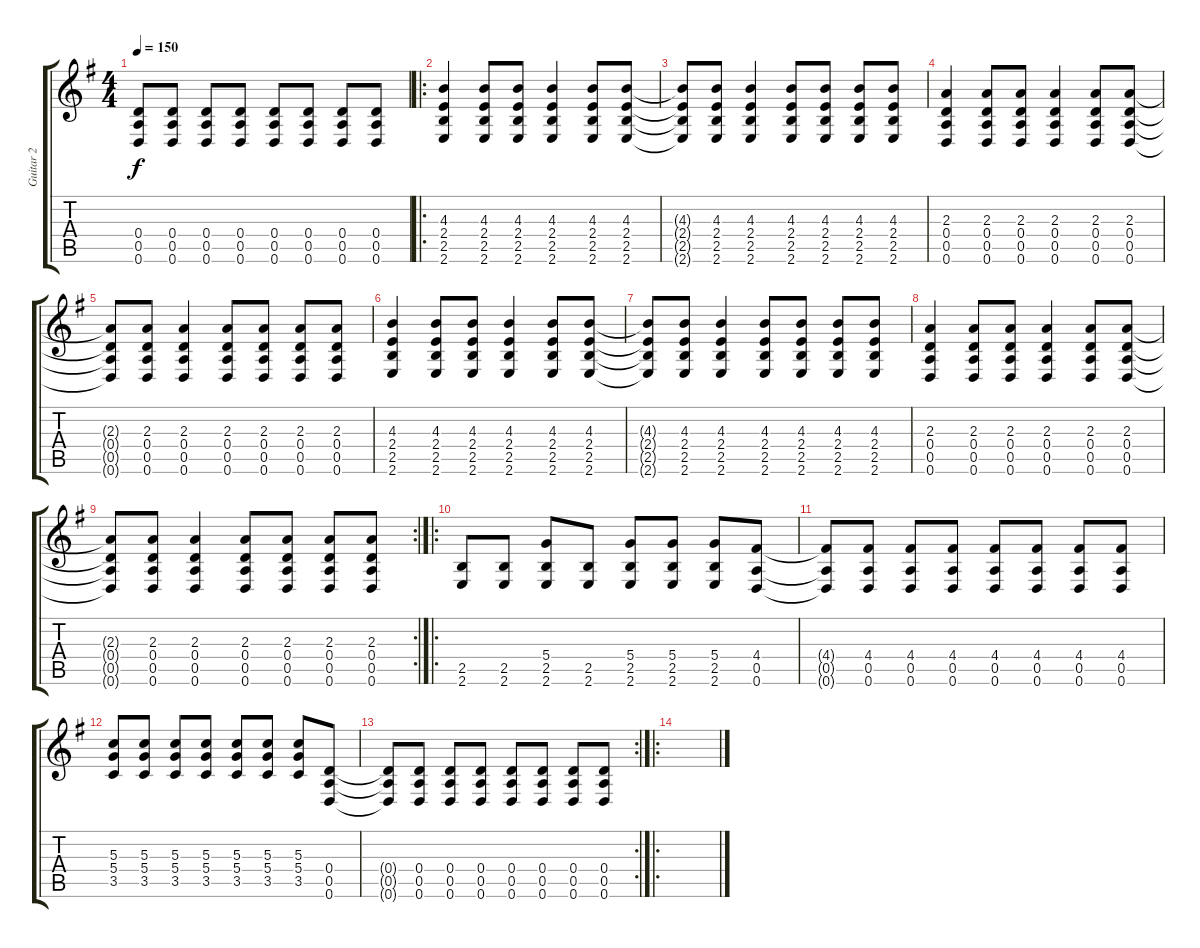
\track ("Guitar 2" "Guitar 2") {instrument distortionguitar}
\staff {score tabs}
\tuning (E4 B3 G3 D3 A2 D2) {hide}
\ts (4 4)
\tempo 150
\clef g2
\ks g
(0.4 0.5 0.6).8{dy f} (0.4 0.5 0.6).8 (0.4 0.5 0.6).8 (0.4 0.5 0.6).8 (0.4 0.5 0.6).8 (0.4 0.5 0.6).8 (0.4 0.5 0.6).8 (0.4 0.5 0.6).8 |
\ro
(4.3 2.4 2.5 2.6).4 (4.3 2.4 2.5 2.6).8 (4.3 2.4 2.5 2.6).8 (4.3 2.4 2.5 2.6).4 (4.3 2.4 2.5 2.6).8 (4.3 2.4 2.5 2.6).8 |
(4.3{t} 2.4{t} 2.5{t} 2.6{t}).8 (4.3 2.4 2.5 2.6).8 (4.3 2.4 2.5 2.6).4 (4.3 2.4 2.5 2.6).8 (4.3 2.4 2.5 2.6).8 (4.3 2.4 2.5 2.6).8 (4.3 2.4 2.5 2.6).8 |
(2.3 0.4 0.5 0.6).4 (2.3 0.4 0.5 0.6).8 (2.3 0.4 0.5 0.6).8 (2.3 0.4 0.5 0.6).4 (2.3 0.4 0.5 0.6).8 (2.3 0.4 0.5 0.6).8 |
(2.3{t} 0.4{t} 0.5{t} 0.6{t}).8 (2.3 0.4 0.5 0.6).8 (2.3 0.4 0.5 0.6).4 (2.3 0.4 0.5 0.6).8 (2.3 0.4 0.5 0.6).8 (2.3 0.4 0.5 0.6).8 (2.3 0.4 0.5 0.6).8 |
(4.3 2.4 2.5 2.6).4 (4.3 2.4 2.5 2.6).8 (4.3 2.4 2.5 2.6).8 (4.3 2.4 2.5 2.6).4 (4.3 2.4 2.5 2.6).8 (4.3 2.4 2.5 2.6).8 |
(4.3{t} 2.4{t} 2.5{t} 2.6{t}).8 (4.3 2.4 2.5 2.6).8 (4.3 2.4 2.5 2.6).4 (4.3 2.4 2.5 2.6).8 (4.3 2.4 2.5 2.6).8 (4.3 2.4 2.5 2.6).8 (4.3 2.4 2.5 2.6).8 |
(2.3 0.4 0.5 0.6).4 (2.3 0.4 0.5 0.6).8 (2.3 0.4 0.5 0.6).8 (2.3 0.4 0.5 0.6).4 (2.3 0.4 0.5 0.6).8 (2.3 0.4 0.5 0.6).8 |
\rc 2
(2.3{t} 0.4{t} 0.5{t} 0.6{t}).8 (2.3 0.4 0.5 0.6).8 (2.3 0.4 0.5 0.6).4 (2.3 0.4 0.5 0.6).8 (2.3 0.4 0.5 0.6).8 (2.3 0.4 0.5 0.6).8 (2.3 0.4 0.5 0.6).8 |
\ro
(2.5 2.6).8 (2.5 2.6).8 (5.4 2.5 2.6).8 (2.5 2.6).8 (5.4 2.5 2.6).8 (5.4 2.5 2.6).8 (5.4 2.5 2.6).8 (4.4 0.5 0.6).8 |
(4.4{t} 0.5{t} 0.6{t}).8 (4.4 0.5 0.6).8 (4.4 0.5 0.6).8 (4.4 0.5 0.6).8 (4.4 0.5 0.6).8 (4.4 0.5 0.6).8 (4.4 0.5 0.6).8 (4.4 0.5 0.6).8 |
(5.3 5.4 3.5).8 (5.3 5.4 3.5).8 (5.3 5.4 3.5).8 (5.3 5.4 3.5).8 (5.3 5.4 3.5).8 (5.3 5.4 3.5).8 (5.3 5.4 3.5).8 (0.4 0.5 0.6).8 |
\rc 2
(0.4{t} 0.5{t} 0.6{t}).8 (0.4 0.5 0.6).8 (0.4 0.5 0.6).8 (0.4 0.5 0.6).8 (0.4 0.5 0.6).8 (0.4 0.5 0.6).8 (0.4 0.5 0.6).8 (0.4 0.5 0.6).8 |
\ro
